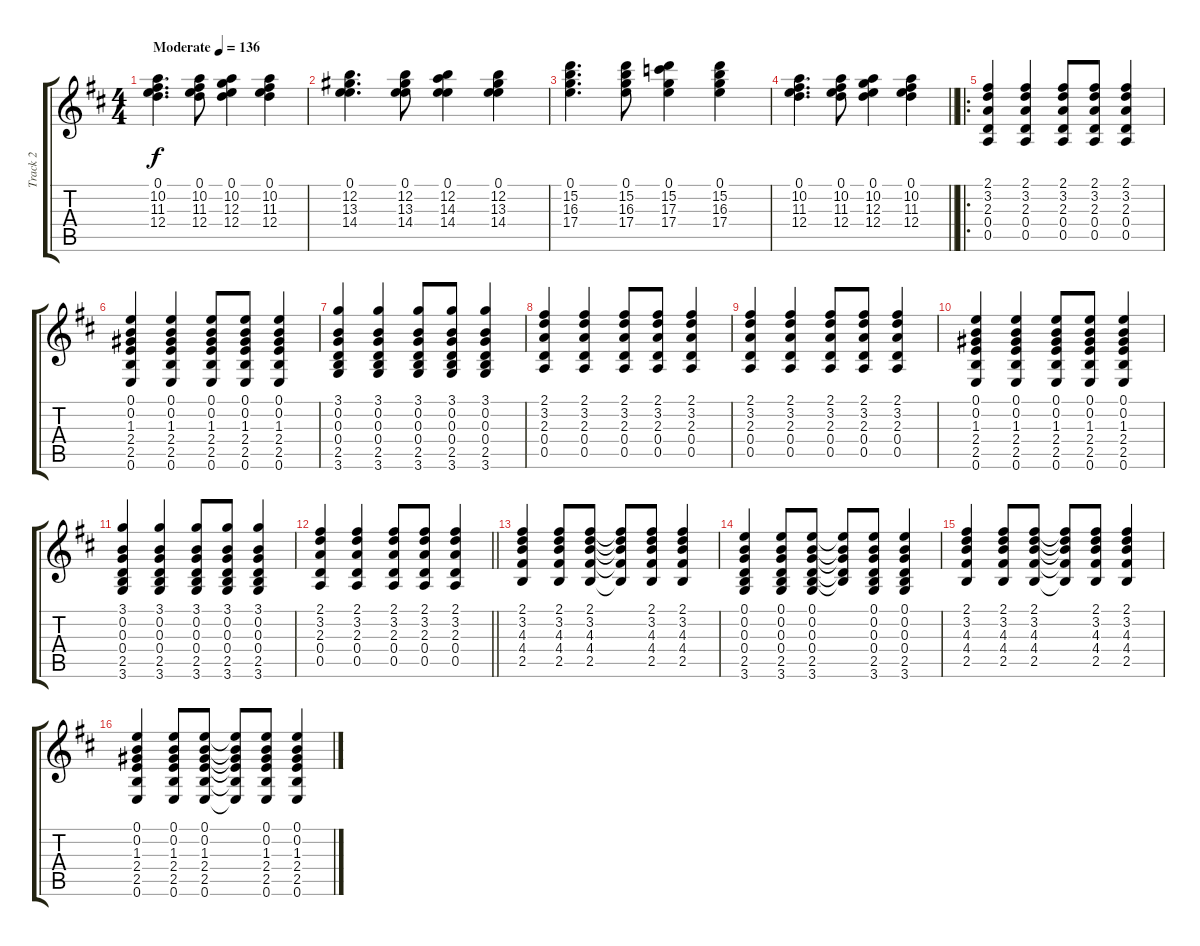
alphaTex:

\track ("Track 2" "Track 2") {instrument acousticguitarsteel}
\staff {score tabs}
\tuning (E4 B3 G3 D3 A2 E2) {hide}
\ts (4 4)
\tempo (136 "Moderate")
\clef g2
\ks d
(0.1 10.2 11.3 12.4).4{d dy f volume 2 instrument acousticguitarsteel} (0.1 10.2 11.3 12.4).8 (0.1 10.2 12.3 12.4).4 (0.1 10.2 11.3 12.4).4 |
(0.1 12.2 13.3 14.4).4{d} (0.1 12.2 13.3 14.4).8{volume 3} (0.1 12.2 14.3 14.4).4 (0.1 12.2 13.3 14.4).4 |
(0.1 15.2 16.3 17.4).4{d} (0.1 15.2 16.3 17.4).8{volume 4} (0.1 15.2 17.3 17.4).4 (0.1 15.2 16.3 17.4).4 |
\barLineRight lightlight
(0.1 10.2 11.3 12.4).4{d volume 4} (0.1 10.2 11.3 12.4).8 (0.1 10.2 12.3 12.4).4 (0.1 10.2 11.3 12.4).4 |
\ro
(2.1 3.2 2.3 0.4 0.5).4 (2.1 3.2 2.3 0.4 0.5).4 (2.1 3.2 2.3 0.4 0.5).8 (2.1 3.2 2.3 0.4 0.5).8 (2.1 3.2 2.3 0.4 0.5).4 |
(0.1 0.2 1.3 2.4 2.5 0.6).4 (0.1 0.2 1.3 2.4 2.5 0.6).4 (0.1 0.2 1.3 2.4 2.5 0.6).8 (0.1 0.2 1.3 2.4 2.5 0.6).8 (0.1 0.2 1.3 2.4 2.5 0.6).4 |
(3.1 0.2 0.3 0.4 2.5 3.6).4 (3.1 0.2 0.3 0.4 2.5 3.6).4 (3.1 0.2 0.3 0.4 2.5 3.6).8 (3.1 0.2 0.3 0.4 2.5 3.6).8 (3.1 0.2 0.3 0.4 2.5 3.6).4 |
(2.1 3.2 2.3 0.4 0.5).4 (2.1 3.2 2.3 0.4 0.5).4 (2.1 3.2 2.3 0.4 0.5).8 (2.1 3.2 2.3 0.4 0.5).8 (2.1 3.2 2.3 0.4 0.5).4 |
(2.1 3.2 2.3 0.4 0.5).4 (2.1 3.2 2.3 0.4 0.5).4 (2.1 3.2 2.3 0.4 0.5).8 (2.1 3.2 2.3 0.4 0.5).8 (2.1 3.2 2.3 0.4 0.5).4 |
(0.1 0.2 1.3 2.4 2.5 0.6).4 (0.1 0.2 1.3 2.4 2.5 0.6).4 (0.1 0.2 1.3 2.4 2.5 0.6).8 (0.1 0.2 1.3 2.4 2.5 0.6).8 (0.1 0.2 1.3 2.4 2.5 0.6).4 |
(3.1 0.2 0.3 0.4 2.5 3.6).4 (3.1 0.2 0.3 0.4 2.5 3.6).4 (3.1 0.2 0.3 0.4 2.5 3.6).8 (3.1 0.2 0.3 0.4 2.5 3.6).8 (3.1 0.2 0.3 0.4 2.5 3.6).4 |
\barLineRight lightlight
(2.1 3.2 2.3 0.4 0.5).4 (2.1 3.2 2.3 0.4 0.5).4 (2.1 3.2 2.3 0.4 0.5).8 (2.1 3.2 2.3 0.4 0.5).8 (2.1 3.2 2.3 0.4 0.5).4 |
(2.1 3.2 4.3 4.4 2.5).4 (2.1 3.2 4.3 4.4 2.5).8 (2.1 3.2 4.3 4.4 2.5).8 (2.1{t} 3.2{t} 4.3{t} 4.4{t} 2.5{t}).8 (2.1 3.2 4.3 4.4 2.5).8 (2.1 3.2 4.3 4.4 2.5).4 |
(0.1 0.2 0.3 0.4 2.5 3.6).4 (0.1 0.2 0.3 0.4 2.5 3.6).8 (0.1 0.2 0.3 0.4 2.5 3.6).8 (0.1{t} 0.2{t} 0.3{t} 0.4{t} 2.5{t}).8 (0.1 0.2 0.3 0.4 2.5 3.6).8 (0.1 0.2 0.3 0.4 2.5 3.6).4 |
(2.1 3.2 4.3 4.4 2.5).4 (2.1 3.2 4.3 4.4 2.5).8 (2.1 3.2 4.3 4.4 2.5).8 (2.1{t} 3.2{t} 4.3{t} 4.4{t} 2.5{t}).8 (2.1 3.2 4.3 4.4 2.5).8 (2.1 3.2 4.3 4.4 2.5).4 |
(0.1 0.2 1.3 2.4 2.5 0.6).4 (0.1 0.2 1.3 2.4 2.5 0.6).8 (0.1 0.2 1.3 2.4 2.5 0.6).8 (0.1{t} 0.2{t} 1.3{t} 2.4{t} 2.5{t} 0.6{t}).8 (0.1 0.2 1.3 2.4 2.5 0.6).8 (0.1 0.2 1.3 2.4 2.5 0.6).4
